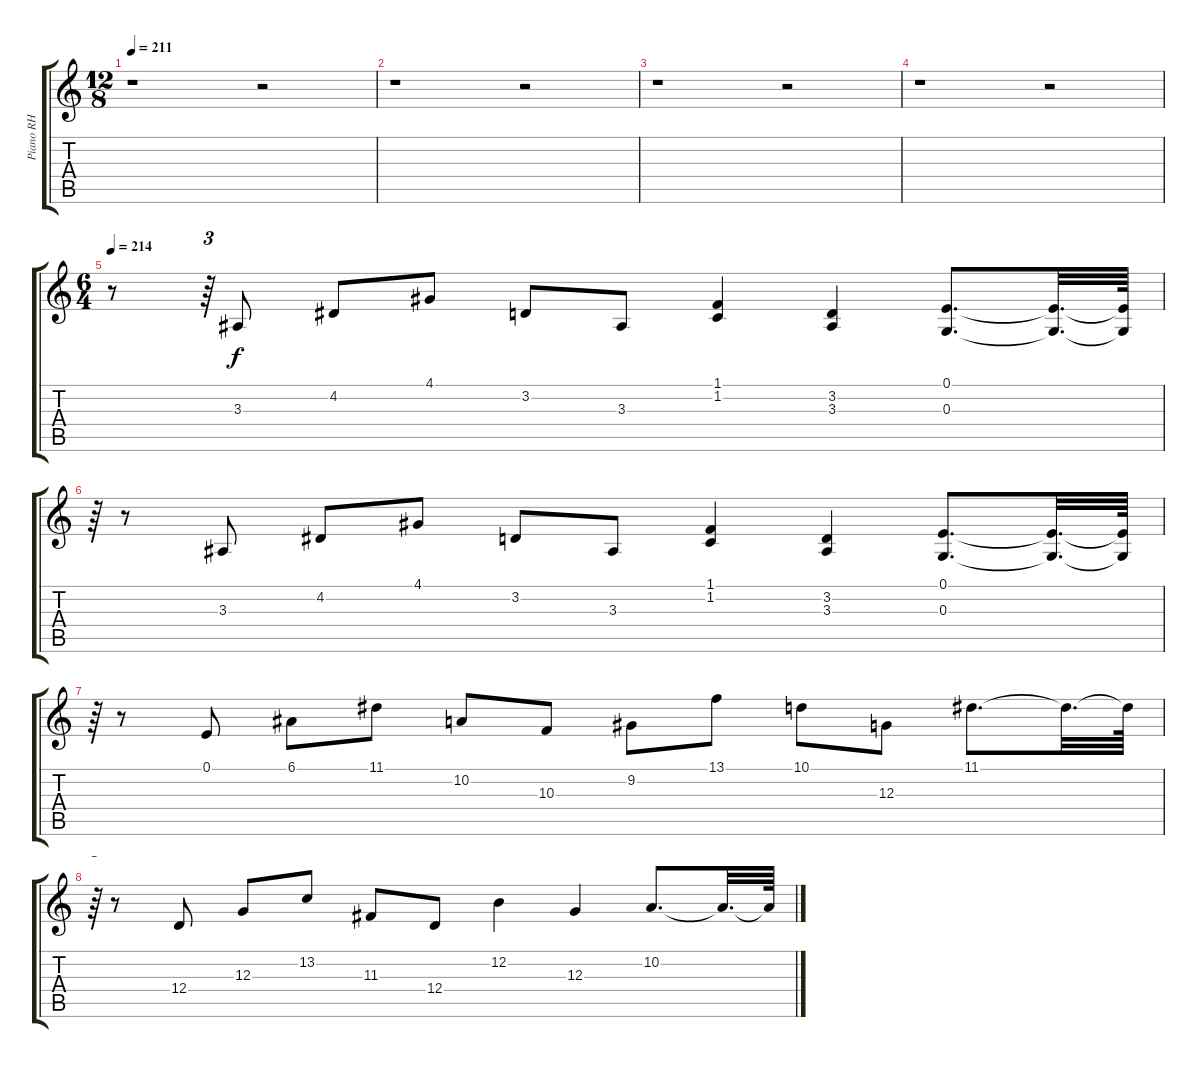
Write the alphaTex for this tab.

\track ("Piano RH" "Piano RH") {instrument acousticgrandpiano}
\staff {score tabs}
\tuning (E4 B3 G3 D3 A2 E2) {hide}
\ts (12 8)
\tempo 211
\clef g2
\ks c
r.1{dy f} r.2 |
r.1 r.2 |
r.1 r.2 |
r.1 r.2 |
\ts (6 4)
\tempo 214
r.8 r.64{tu (3 2)} 3.3.8 4.2.8 4.1.8 3.2.8 3.3.8 (1.1 1.2).4 (3.2 3.3).4 (0.1 0.3).8{d} (0.1{t} 0.3{t}).32{d} (0.1{t} 0.3{t}).64 |
r.64{tu (3 2)} r.8 3.3.8 4.2.8 4.1.8 3.2.8 3.3.8 (1.1 1.2).4 (3.2 3.3).4 (0.1 0.3).8{d} (0.1{t} 0.3{t}).32{d} (0.1{t} 0.3{t}).64 |
r.64{tu (3 2)} r.8 0.1.8 6.1.8 11.1.8 10.2.8 10.3.8 9.2.8 13.1.8 10.1.8 12.3.8 11.1.8{d} 11.1{t}.32{d} 11.1{t}.64 |
r.64{tu (3 2)} r.8 12.4.8 12.3.8 13.2.8 11.3.8 12.4.8 12.2.4 12.3.4 10.2.8{d} 10.2{t}.32{d} 10.2{t}.64
